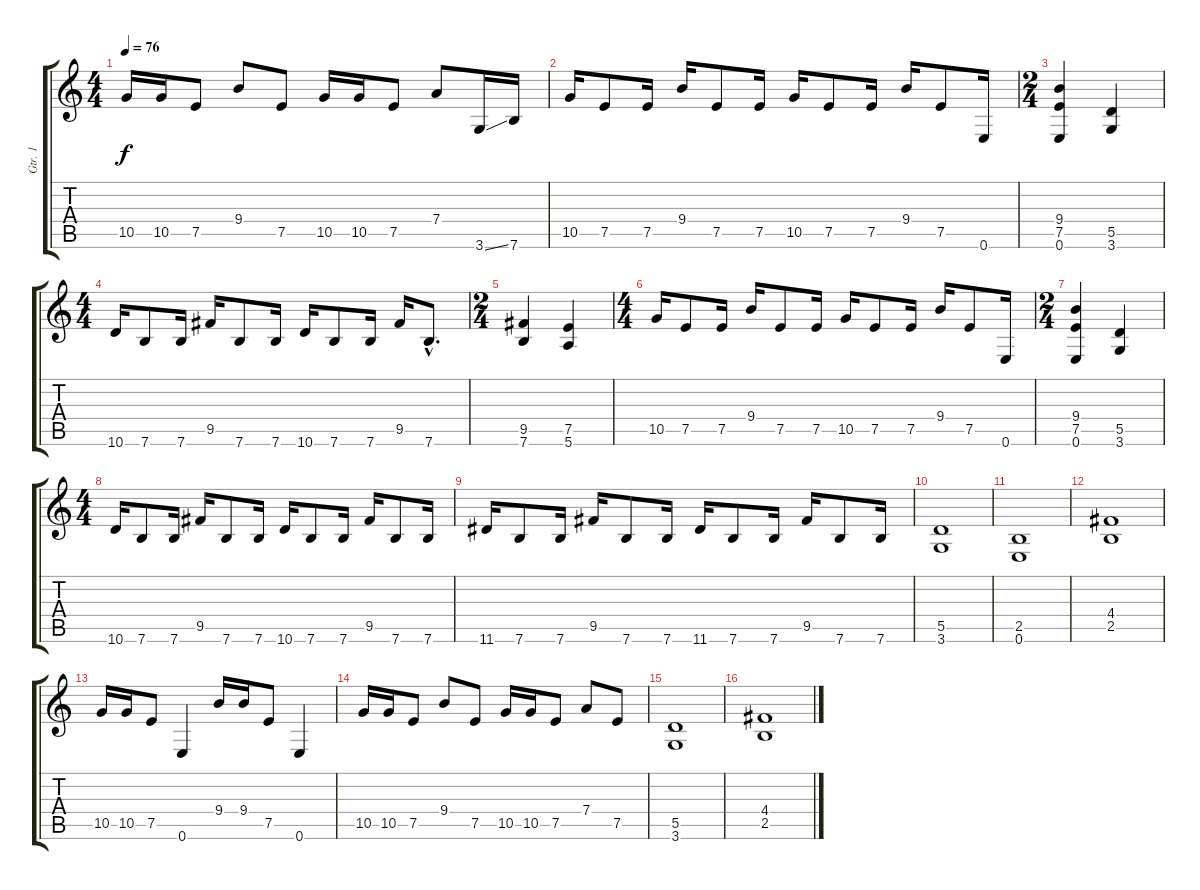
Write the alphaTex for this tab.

\track ("Gtr. 1" "Gtr. 1") {instrument distortionguitar}
\staff {score tabs}
\tuning (E4 B3 G3 D3 A2 E2) {hide}
\ts (4 4)
\tempo 76
\clef g2
\ks c
10.5.16{dy f} 10.5.16 7.5.8 9.4.8 7.5.8 10.5.16 10.5.16 7.5.8 7.4.8 3.6{ss}.16 7.6.16 |
10.5.16 7.5.8 7.5.16 9.4.16 7.5.8 7.5.16 10.5.16 7.5.8 7.5.16 9.4.16 7.5.8 0.6.16 |
\ts (2 4)
(9.4 7.5 0.6).4 (5.5 3.6).4 |
\ts (4 4)
10.6.16 7.6.8 7.6.16 9.5.16 7.6.8 7.6.16 10.6.16 7.6.8 7.6.16 9.5.16 7.6{hac}.8{d} |
\ts (2 4)
(9.5 7.6).4 (7.5 5.6).4 |
\ts (4 4)
10.5.16 7.5.8 7.5.16 9.4.16 7.5.8 7.5.16 10.5.16 7.5.8 7.5.16 9.4.16 7.5.8 0.6.16 |
\ts (2 4)
(9.4 7.5 0.6).4 (5.5 3.6).4 |
\ts (4 4)
10.6.16 7.6.8 7.6.16 9.5.16 7.6.8 7.6.16 10.6.16 7.6.8 7.6.16 9.5.16 7.6.8 7.6.16 |
11.6.16 7.6.8 7.6.16 9.5.16 7.6.8 7.6.16 11.6.16 7.6.8 7.6.16 9.5.16 7.6.8 7.6.16 |
(5.5 3.6).1 |
(2.5 0.6).1 |
(4.4 2.5).1 |
10.5.16 10.5.16 7.5.8 0.6.4 9.4.16 9.4.16 7.5.8 0.6.4 |
10.5.16 10.5.16 7.5.8 9.4.8 7.5.8 10.5.16 10.5.16 7.5.8 7.4.8 7.5.8 |
(5.5 3.6).1 |
(4.4 2.5).1
